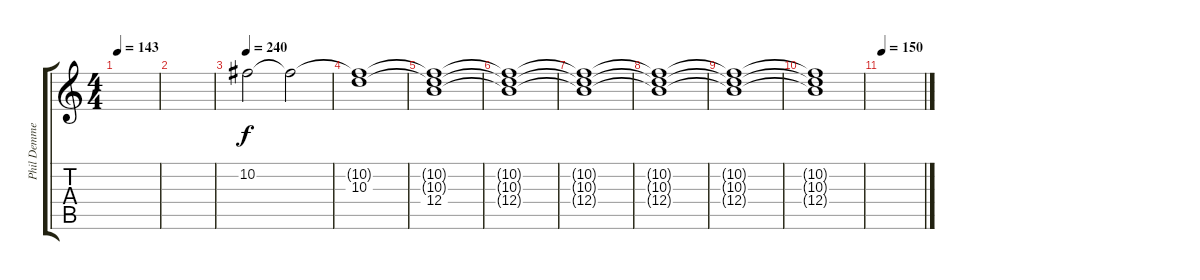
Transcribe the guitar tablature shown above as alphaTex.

\track ("Phil Demmel (Solo)" "Phil Demme") {instrument distortionguitar}
\staff {score tabs}
\tuning (Db4 Ab3 E3 B2 Gb2 B1) {hide}
\ts (4 4)
\tempo 143
\clef g2
\ks c
|
|
\tempo 240
10.2.2 10.2{t}.2 |
(10.2{t} 10.3).1 |
(10.2{t} 10.3{t} 12.4).1 |
(10.2{t} 10.3{t} 12.4{t}).1 |
(10.2{t} 10.3{t} 12.4{t}).1 |
(10.2{t} 10.3{t} 12.4{t}).1 |
(10.2{t} 10.3{t} 12.4{t}).1 |
(10.2{t} 10.3{t} 12.4{t}).1 |
\tempo 150
